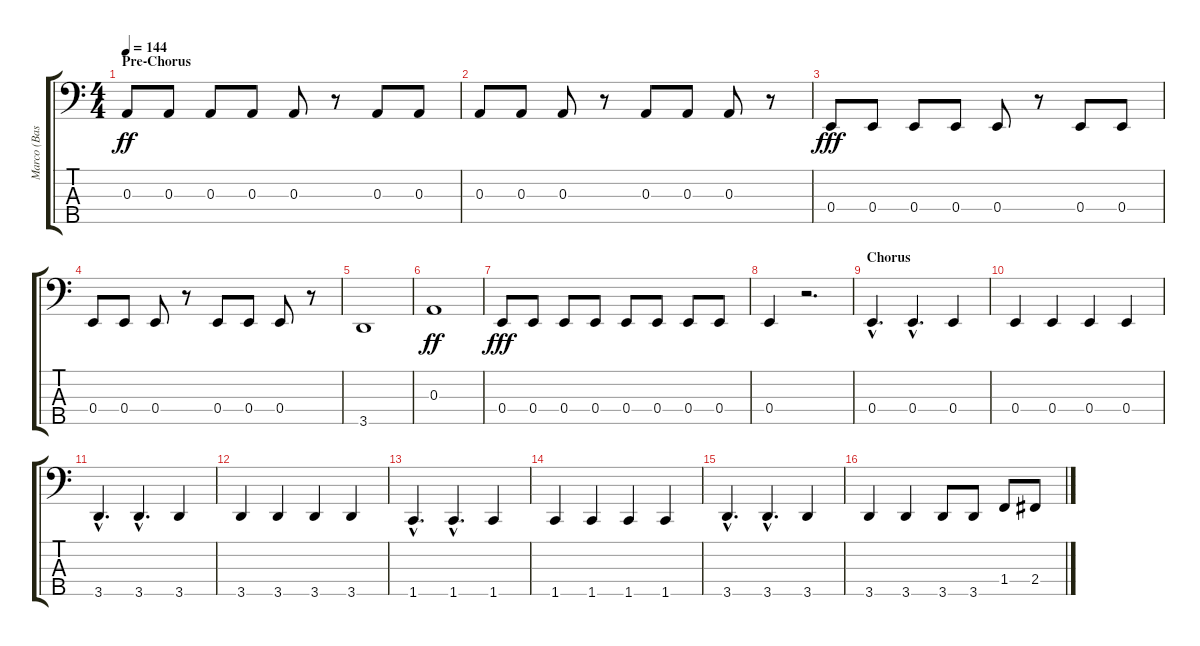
\track ("Marco (Bass)" "Marco (Bas") {instrument electricbassfinger}
\staff {score tabs}
\tuning (G2 D2 A1 E1 B0) {hide}
\ts (4 4)
\section ("" "Pre-Chorus")
\tempo 144
\clef f4
\ks c
0.3.8{dy ff} 0.3.8 0.3.8 0.3.8 0.3.8 r.8 0.3.8 0.3.8 |
0.3.8 0.3.8 0.3.8 r.8 0.3.8 0.3.8 0.3.8 r.8 |
0.4.8{dy fff} 0.4.8 0.4.8 0.4.8 0.4.8 r.8 0.4.8 0.4.8 |
0.4.8 0.4.8 0.4.8 r.8 0.4.8 0.4.8 0.4.8 r.8 |
3.5.1 |
0.3.1{dy ff} |
0.4.8{dy fff} 0.4.8 0.4.8 0.4.8 0.4.8 0.4.8 0.4.8 0.4.8 |
0.4.4 r.2{d} |
\section ("" "Chorus")
0.4{hac}.4{d} 0.4{hac}.4{d} 0.4.4 |
0.4.4 0.4.4 0.4.4 0.4.4 |
3.5{hac}.4{d} 3.5{hac}.4{d} 3.5.4 |
3.5.4 3.5.4 3.5.4 3.5.4 |
1.5{hac}.4{d} 1.5{hac}.4{d} 1.5.4 |
1.5.4 1.5.4 1.5.4 1.5.4 |
3.5{hac}.4{d} 3.5{hac}.4{d} 3.5.4 |
3.5.4 3.5.4 3.5.8 3.5.8 1.4.8 2.4.8
